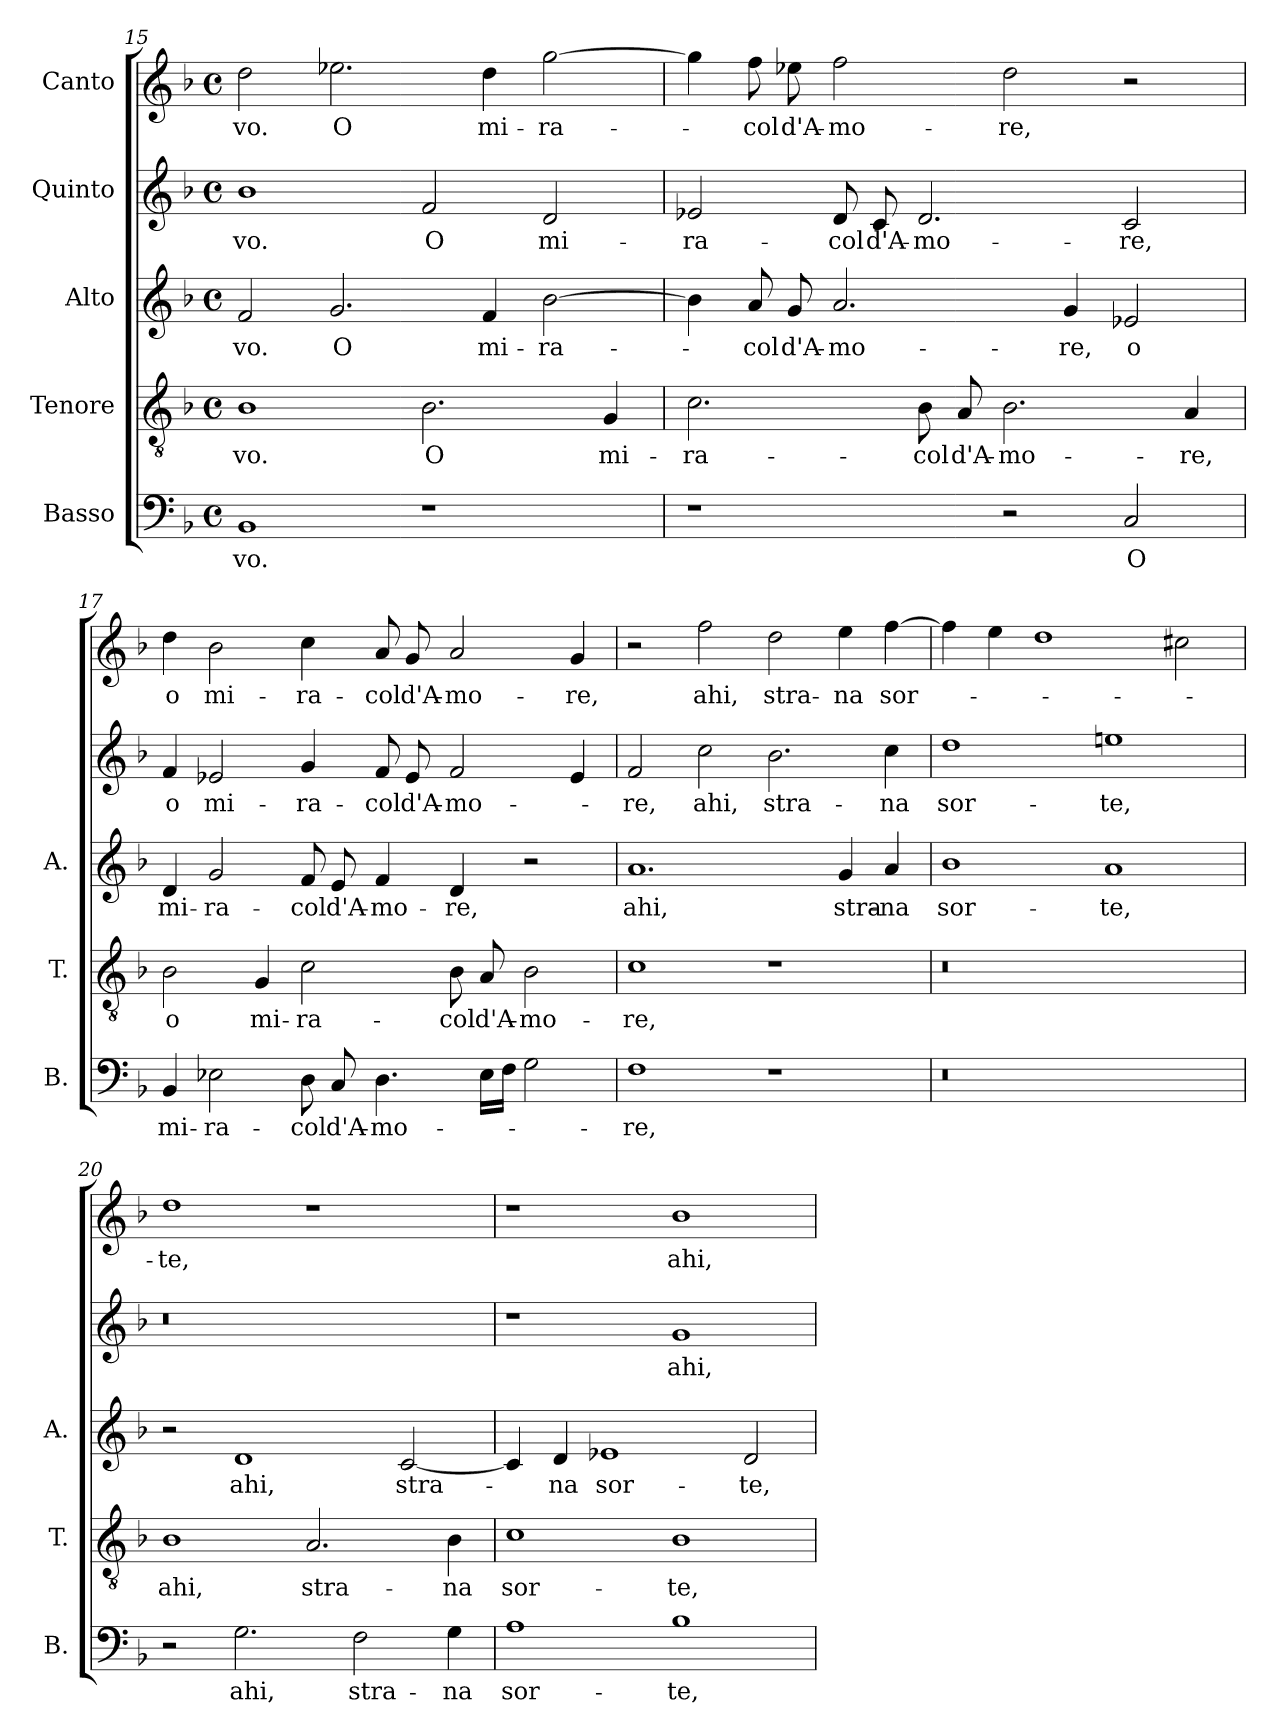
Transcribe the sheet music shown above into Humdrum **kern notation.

**kern	**text	**kern	**text	**kern	**text	**kern	**text	**kern	**text
*part5	*part5	*part4	*part4	*part3	*part3	*part2	*part2	*part1	*part1
*staff5	*staff5	*staff4	*staff4	*staff3	*staff3	*staff2	*staff2	*staff1	*staff1
*I"Basso	*	*I"Tenore	*	*I"Alto	*	*I"Quinto	*	*I"Canto	*
*I'B.	*	*I'T.	*	*I'A.	*	*	*	*	*
*clefF4	*	*clefGv2	*	*clefG2	*	*clefG2	*	*clefG2	*
*k[b-]	*	*k[b-]	*	*k[b-]	*	*k[b-]	*	*k[b-]	*
*F:	*	*F:	*	*F:	*	*F:	*	*F:	*
*M4/4	*	*M4/4	*	*M4/4	*	*M4/4	*	*M4/4	*
*met(c)	*	*met(c)	*	*met(c)	*	*met(c)	*	*met(c)	*
=15	=15	=15	=15	=15	=15	=15	=15	=15	=15
1BB-/	-vo.	1B-\	-vo.	2f/	-vo.	1b-\	-vo.	2dd\	-vo.
.	.	.	.	2.g/	O	.	.	2.ee-X\	O
1r	.	2.B-\	O	.	.	2f/	O	.	.
.	.	.	.	4f/	mi-	.	.	4dd\	mi-
.	.	.	.	[2b-\	-ra-	2d/	mi-	[2gg\	-ra-
.	.	4G/	mi-	.	.	.	.	.	.
=16	=16	=16	=16	=16	=16	=16	=16	=16	=16
1r	.	2.c\	-ra-	4b-\]	.	2e-X/	-ra-	4gg\]	.
.	.	.	.	8a/	-col	.	.	8ff\	-col
.	.	.	.	8g/	d'A-	.	.	8ee-X\	d'A-
.	.	.	.	2.a/	-mo-	8d/	-col	2ff\	-mo-
.	.	.	.	.	.	8c/	d'A-	.	.
.	.	8B-\	-col	.	.	2.d/	-mo-	.	.
.	.	8A/	d'A-	.	.	.	.	.	.
2r	.	2.B-\	-mo-	.	.	.	.	2dd\	-re,
.	.	.	.	4g/	-re,	.	.	.	.
2C/	O	.	.	2e-X/	o	2c/	-re,	2r	.
.	.	4A/	-re,	.	.	.	.	.	.
=17	=17	=17	=17	=17	=17	=17	=17	=17	=17
4BB-/	mi-	2B-\	o	4d/	mi-	4f/	o	4dd\	o
2E-X\	-ra-	.	.	2g/	-ra-	2e-X/	mi-	2b-\	mi-
.	.	4G/	mi-	.	.	.	.	.	.
8D\	-col	2c\	-ra-	8f/	-col	4g/	-ra-	4cc\	-ra-
8C/	d'A-	.	.	8e/	d'A-	.	.	.	.
4.D\	-mo-	.	.	4f/	-mo-	8f/	-col	8a/	-col
.	.	.	.	.	.	8e-/	d'A-	8g/	d'A-
.	.	8B-\	-col	4d/	-re,	2f/	-mo-	2a/	-mo-
16E-\LL	.	8A/	d'A-	.	.	.	.	.	.
16F\JJ	.	.	.	.	.	.	.	.	.
2G\	.	2B-\	-mo-	2r	.	.	.	.	.
.	.	.	.	.	.	4e-/	.	4g/	-re,
=18	=18	=18	=18	=18	=18	=18	=18	=18	=18
1F\	-re,	1c\	-re,	1.a/	ahi,	2f/	-re,	2r	.
.	.	.	.	.	.	2cc\	ahi,	2ff\	ahi,
1r	.	1r	.	.	.	2.b-\	stra-	2dd\	stra-
.	.	.	.	4g/	stra-	.	.	4ee\	-na
.	.	.	.	4a/	-na	4cc\	-na	[4ff\	sor-
=19	=19	=19	=19	=19	=19	=19	=19	=19	=19
!LO:N:vis=0	!	!LO:N:vis=0	!	!	!	!	!	!	!
1r	.	1r	.	1b-\	sor-	1dd\	sor-	4ff\]	.
.	.	.	.	.	.	.	.	4ee\	.
.	.	.	.	.	.	.	.	1dd\	.
1ryy	.	1ryy	.	1a/	-te,	1een\	-te,	.	.
.	.	.	.	.	.	.	.	2cc#X\	.
=20	=20	=20	=20	=20	=20	=20	=20	=20	=20
!	!	!	!	!	!	!LO:N:vis=0	!	!	!
2r	.	1B-\	ahi,	2r	.	1r	.	1dd\	-te,
2.G\	ahi,	.	.	1d/	ahi,	.	.	.	.
.	.	2.A/	stra-	.	.	1ryy	.	1r	.
2F\	stra-	.	.	.	.	.	.	.	.
.	.	.	.	[2c/	stra-	.	.	.	.
4G\	-na	4B-\	-na	.	.	.	.	.	.
=21	=21	=21	=21	=21	=21	=21	=21	=21	=21
1A\	sor-	1c\	sor-	4c/]	.	1r	.	1r	.
.	.	.	.	4d/	-na	.	.	.	.
.	.	.	.	1e-X/	sor-	.	.	.	.
1B-\	-te,	1B-\	-te,	.	.	1g/	ahi,	1b-\	ahi,
.	.	.	.	2d/	-te,	.	.	.	.
=	=	=	=	=	=	=	=	=	=
*-	*-	*-	*-	*-	*-	*-	*-	*-	*-
